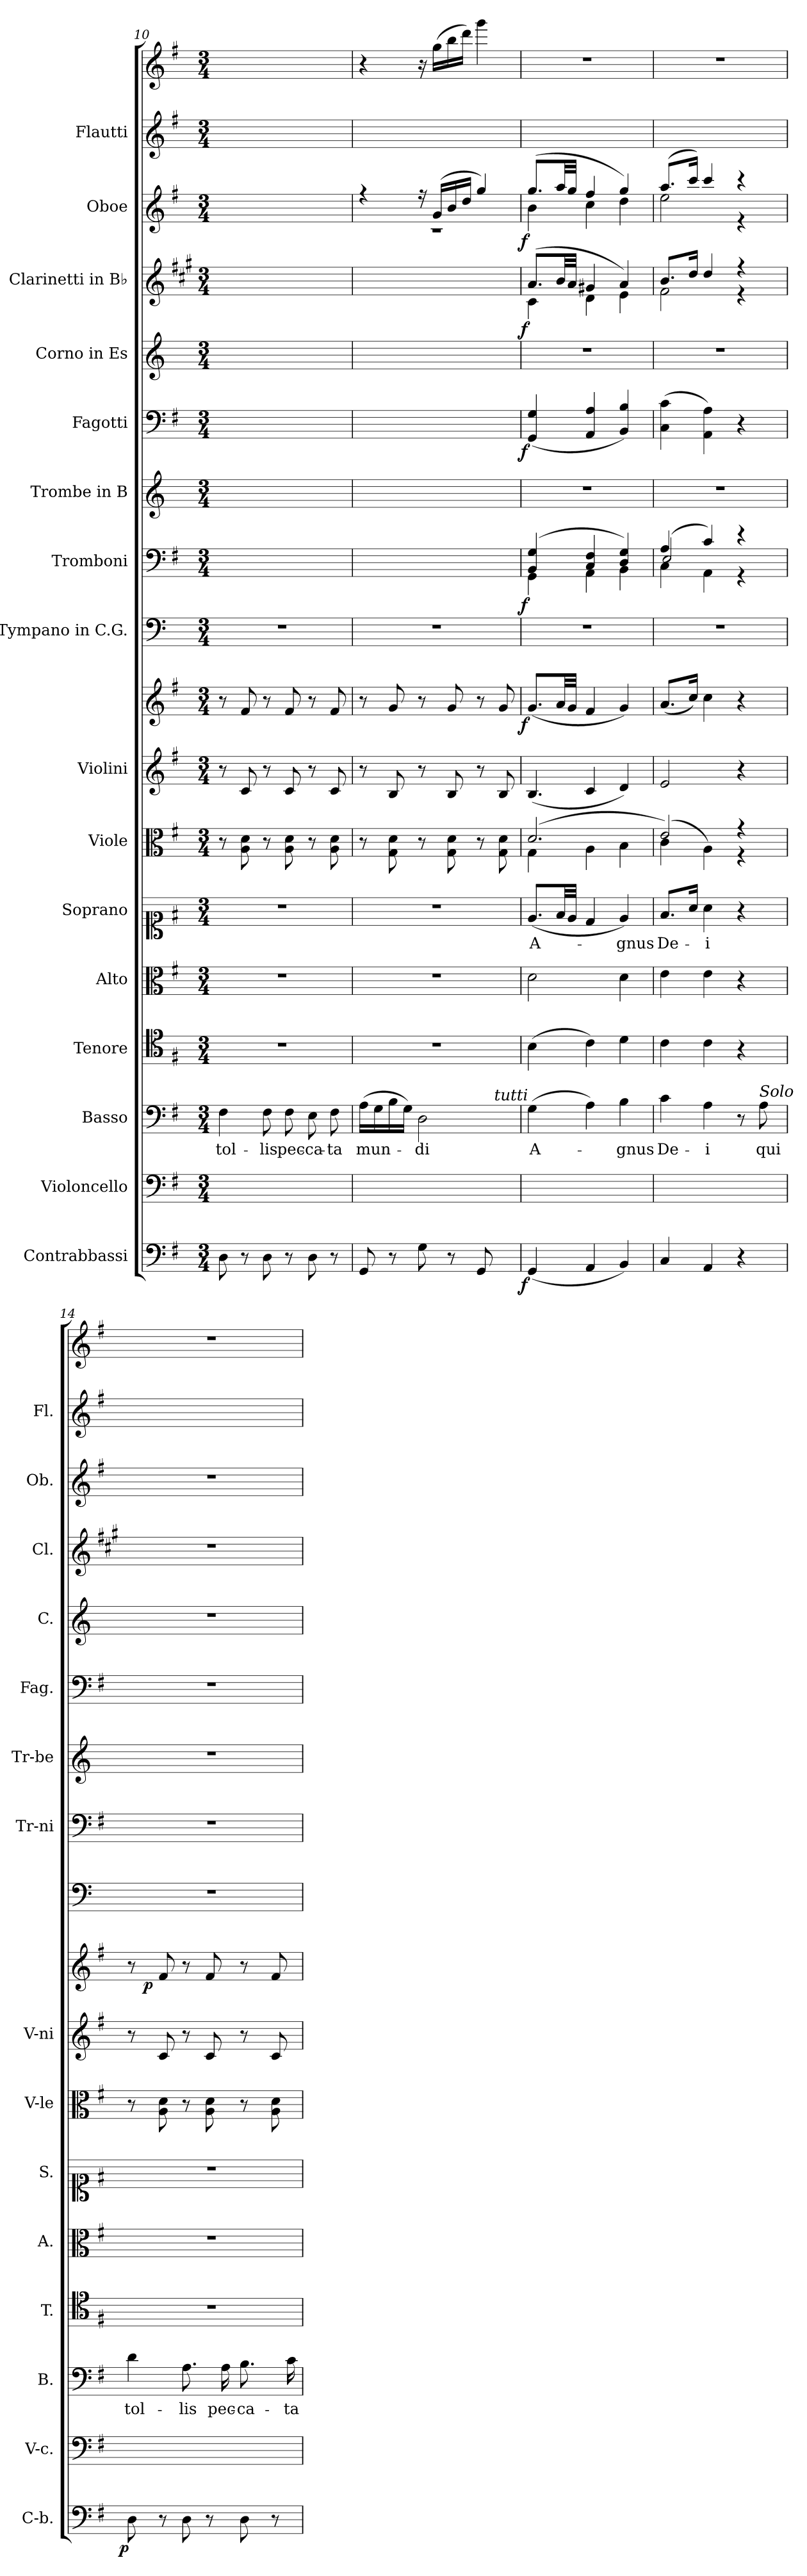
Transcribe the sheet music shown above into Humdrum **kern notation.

**kern	**dynam	**kern	**kern	**text	**kern	**kern	**kern	**text	**kern	**kern	**kern	**dynam	**kern	**kern	**dynam	**kern	**kern	**dynam	**kern	**kern	**dynam	**kern	**dynam	**kern	**kern
*part16	*part16	*part15	*part14	*part14	*part13	*part12	*part11	*part11	*part10	*part9	*part9	*part9	*part8	*part7	*part7	*part6	*part5	*part5	*part4	*part3	*part3	*part2	*part2	*part1	*part1
*staff18	*staff18	*staff17	*staff16	*staff16	*staff15	*staff14	*staff13	*staff13	*staff12	*staff11	*staff10	*staff10/11	*staff9	*staff8	*staff8	*staff7	*staff6	*staff6	*staff5	*staff4	*staff4	*staff3	*staff3	*staff2	*staff1
*I"Contrabbassi	*	*I"Violoncello	*I"Basso	*	*I"Tenore	*I"Alto	*I"Soprano	*	*I"Viole	*I"Violini	*	*	*I"Tympano in C.G.	*I"Tromboni	*	*I"Trombe in B	*I"Fagotti	*	*I"Corno in Es	*I"Clarinetti in B♭	*	*I"Oboe	*	*I"Flautti	*
*I'C-b.	*	*I'V-c.	*I'B.	*	*I'T.	*I'A.	*I'S.	*	*I'V-le	*I'V-ni	*	*	*	*I'Tr-ni	*	*I'Tr-be	*I'Fag.	*	*I'C.	*I'Cl.	*	*I'Ob.	*	*I'Fl.	*
*clefF4	*	*clefF4	*clefF4	*	*clefC4	*clefC3	*clefC1	*	*clefC3	*clefG2	*clefG2	*	*clefF4	*clefF4	*	*clefG2	*clefF4	*	*clefG2	*clefG2	*	*clefG2	*	*clefG2	*clefG2
*	*	*	*	*	*	*	*	*	*	*	*	*	*	*	*	*ITrd1c2	*	*	*ITrd5c9	*ITrd1c2	*	*	*	*	*
*k[f#]	*	*k[f#]	*k[f#]	*	*k[f#]	*k[f#]	*k[f#]	*	*k[f#]	*k[f#]	*k[f#]	*	*k[]	*k[f#]	*	*k[b-e-]	*k[f#]	*	*k[b-e-a-]	*k[f#]	*	*k[f#]	*	*k[f#]	*k[f#]
*M3/4	*	*M3/4	*M3/4	*	*M3/4	*M3/4	*M3/4	*	*M3/4	*M3/4	*M3/4	*	*M3/4	*M3/4	*	*M3/4	*M3/4	*	*M3/4	*M3/4	*	*M3/4	*	*M3/4	*M3/4
=10	=10	=10	=10	=10	=10	=10	=10	=10	=10	=10	=10	=10	=10	=10	=10	=10	=10	=10	=10	=10	=10	=10	=10	=10	=10
8D\	.	2.ryy	4F#\	tol-	2.r	2.r	2.r	.	8r	8r	8r	.	2.r	2.ryy	.	2.ryy	2.ryy	.	2.ryy	2.ryy	.	2.ryy	.	2.ryy	2.ryy
8r	.	.	.	.	.	.	.	.	8A\ 8d\	8c/	8f#/	.	.	.	.	.	.	.	.	.	.	.	.	.	.
8D\	.	.	8F#\	-lis	.	.	.	.	8r	8r	8r	.	.	.	.	.	.	.	.	.	.	.	.	.	.
8r	.	.	8F#\	pec-	.	.	.	.	8A\ 8d\	8c/	8f#/	.	.	.	.	.	.	.	.	.	.	.	.	.	.
8D\	.	.	8E\	-ca-	.	.	.	.	8r	8r	8r	.	.	.	.	.	.	.	.	.	.	.	.	.	.
8r	.	.	8F#\	-ta	.	.	.	.	8A\ 8d\	8c/	8f#/	.	.	.	.	.	.	.	.	.	.	.	.	.	.
=11	=11	=11	=11	=11	=11	=11	=11	=11	=11	=11	=11	=11	=11	=11	=11	=11	=11	=11	=11	=11	=11	=11	=11	=11	=11
*	*	*	*	*	*	*	*	*	*	*	*	*	*	*	*	*	*	*	*	*	*	*^	*	*	*
8GG/	.	2.ryy	(16A\LL	mun-	2.r	2.r	2.r	.	8r	8r	8r	.	2.r	2.ryy	.	2.ryy	2.ryy	.	2.ryy	2.ryy	.	4r	2.rc	.	2.ryy	4r
.	.	.	16G\	.	.	.	.	.	.	.	.	.	.	.	.	.	.	.	.	.	.	.	.	.	.	.
8r	.	.	16B\	.	.	.	.	.	8G\ 8d\	8B/	8g/	.	.	.	.	.	.	.	.	.	.	.	.	.	.	.
.	.	.	16G\JJ)	.	.	.	.	.	.	.	.	.	.	.	.	.	.	.	.	.	.	.	.	.	.	.
8G\	.	.	2D\	-di	.	.	.	.	8r	8r	8r	.	.	.	.	.	.	.	.	.	.	16r	.	.	.	16r
.	.	.	.	.	.	.	.	.	.	.	.	.	.	.	.	.	.	.	.	.	.	(16g/LL	.	.	.	(16gg\LL
8r	.	.	.	.	.	.	.	.	8G\ 8d\	8B/	8g/	.	.	.	.	.	.	.	.	.	.	16b/	.	.	.	16bb\
.	.	.	.	.	.	.	.	.	.	.	.	.	.	.	.	.	.	.	.	.	.	16dd/JJ	.	.	.	16ddd\JJ)
8GG/	.	.	.	.	.	.	.	.	8r	8r	8r	.	.	.	.	.	.	.	.	.	.	4gg/)	.	.	.	4ggg\
8ryy	.	.	.	.	.	.	.	.	8G\ 8d\	8B/	8g/	.	.	.	.	.	.	.	.	.	.	.	.	.	.	.
=12	=12	=12	=12	=12	=12	=12	=12	=12	=12	=12	=12	=12	=12	=12	=12	=12	=12	=12	=12	=12	=12	=12	=12	=12	=12	=12
*	*	*	*	*	*	*	*	*	*^	*	*	*	*	*	*	*	*	*	*	*	*	*	*	*	*	*
!	!	!	!LO:TX:a:i:rj:t=tutti	!	!	!	!	!	!	!	!	!	!	!	!	!	!	!	!	!	!	!	!	!	!	!	!
!	!LO:DY:rj	!	!	!	!	!	!	!	!	!	!LO:N:vis=4.	!	!LO:DY:b:rj	!	!	!LO:DY:rj	!	!	!LO:DY:rj	!	!	!LO:DY:rj	!	!	!LO:DY:rj	!	!
*	*	*	*	*	*	*	*	*	*	*	*	*	*	*	*^	*	*	*	*	*	*^	*	*	*	*	*	*
(4GG/	f	2.ryy	(4G\	A-	(4B\	2d\	(8.e/L	A-	(2.d/	4G\	(4B/	(8.g/L	f	2.r	(4BB/ 4G/	4GG\	f	2.r	(>4GG/ 4G/	f	2.r	(8.g/L	4B\	f	(8.gg/L	4b\	f	2.ryy	2.r
.	.	.	.	.	.	.	32f#/LL	.	.	.	.	32a/LL	.	.	.	.	.	.	.	.	.	32a/LL	.	.	32aa/LL	.	.	.	.
.	.	.	.	.	.	.	32e/JJJ	.	.	.	.	32g/JJJ	.	.	.	.	.	.	.	.	.	32g/JJJ	.	.	32gg/JJJ	.	.	.	.
4AA/	.	.	4A\)	.	4c\)	.	4d/	.	.	4A\	4c/	4f#/	.	.	4C/ 4F#/	4AA\	.	.	4AA/ 4A/	.	.	4f#X/	4c\	.	4ff#/	4cc\	.	.	.
4BB/)	.	.	4B\	-gnus	4d\	4d\	4e/)	-gnus	.	4B\	4d/)	4g/)	.	.	4D/ 4G/)	4BB\	.	.	4BB/ 4B/)	.	.	4g/)	4d\	.	4gg/)	4dd\	.	.	.
=13	=13	=13	=13	=13	=13	=13	=13	=13	=13	=13	=13	=13	=13	=13	=13	=13	=13	=13	=13	=13	=13	=13	=13	=13	=13	=13	=13	=13	=13
*	*	*	*	*	*	*	*	*	*	*	*	*	*	*	*	*^	*	*	*	*	*	*	*	*	*	*	*	*	*
4C/	.	2.ryy	4c\	De-	4c\	4e\	8.f#/L	De-	(2e/)	4c\	2e/	(8.a/L	.	2.r	(4A/	2E/	4C\	.	2.r	(4C\ 4c\	.	2.r	8.a/L	2e\	.	(8.aa/L	2ee\	.	2.ryy	2.r
.	.	.	.	.	.	.	16a/Jk	.	.	.	.	16cc/Jk)	.	.	.	.	.	.	.	.	.	.	16cc/Jk	.	.	16ccc/Jk)	.	.	.	.
4AA/	.	.	4A\	-i	4c\	4e\	4a\	-i	.	4A\)	.	4cc\	.	.	4c/)	.	4AA\	.	.	4AA\ 4A\)	.	.	4cc/	.	.	4ccc/	.	.	.	.
4r	.	.	8r	.	4r	4r	4r	.	4r	4r	4r	4r	.	.	4r	4r	4ryy	.	.	4r	.	.	4r	4r	.	4r	4r	.	.	.
!	!	!	!LO:TX:a:i:t=Solo	!	!	!	!	!	!	!	!	!	!	!	!	!	!	!	!	!	!	!	!	!	!	!	!	!	!	!
.	.	.	8A\	qui	.	.	.	.	.	.	.	.	.	.	.	.	.	.	.	.	.	.	.	.	.	.	.	.	.	.
*	*	*	*	*	*	*	*	*	*	*	*	*	*	*	*	*	*	*	*	*	*	*	*v	*v	*	*	*	*	*	*
*	*	*	*	*	*	*	*	*	*v	*v	*	*	*	*	*v	*v	*v	*	*	*	*	*	*	*	*v	*v	*	*	*
=14	=14	=14	=14	=14	=14	=14	=14	=14	=14	=14	=14	=14	=14	=14	=14	=14	=14	=14	=14	=14	=14	=14	=14	=14	=14
!	!LO:DY:rj	!	!	!	!	!	!	!	!	!	!	!	!	!	!	!	!	!	!	!	!	!	!	!	!
*	*	*	*	*	*	*	*	*	*	*	*^	*	*	*	*	*	*	*	*	*	*	*	*	*	*
8D\	p	2.ryy	4d\	tol-	2.r	2.r	2.r	.	8r	8r	8r	16ryy	.	2.r	2.r	.	2.r	2.r	.	2.r	2.r	.	2.r	.	2.ryy	2.r
!	!	!	!	!	!	!	!	!	!	!	!	!	!LO:DY:b	!	!	!	!	!	!	!	!	!	!	!	!	!
.	.	.	.	.	.	.	.	.	.	.	.	2ryy	p	.	.	.	.	.	.	.	.	.	.	.	.	.
8r	.	.	.	.	.	.	.	.	8A\ 8d\	8c/	8f#/	.	.	.	.	.	.	.	.	.	.	.	.	.	.	.
8D\	.	.	8.A\	-lis	.	.	.	.	8r	8r	8r	.	.	.	.	.	.	.	.	.	.	.	.	.	.	.
8r	.	.	.	.	.	.	.	.	8A\ 8d\	8c/	8f#/	.	.	.	.	.	.	.	.	.	.	.	.	.	.	.
.	.	.	16A\	pec-	.	.	.	.	.	.	.	.	.	.	.	.	.	.	.	.	.	.	.	.	.	.
8D\	.	.	8.B\	-ca-	.	.	.	.	8r	8r	8r	.	.	.	.	.	.	.	.	.	.	.	.	.	.	.
.	.	.	.	.	.	.	.	.	.	.	.	8.ryy	.	.	.	.	.	.	.	.	.	.	.	.	.	.
8r	.	.	.	.	.	.	.	.	8A\ 8d\	8c/	8f#/	.	.	.	.	.	.	.	.	.	.	.	.	.	.	.
.	.	.	16c\	-ta	.	.	.	.	.	.	.	.	.	.	.	.	.	.	.	.	.	.	.	.	.	.
*	*	*	*	*	*	*	*	*	*	*	*v	*v	*	*	*	*	*	*	*	*	*	*	*	*	*	*
=	=	=	=	=	=	=	=	=	=	=	=	=	=	=	=	=	=	=	=	=	=	=	=	=	=
*-	*-	*-	*-	*-	*-	*-	*-	*-	*-	*-	*-	*-	*-	*-	*-	*-	*-	*-	*-	*-	*-	*-	*-	*-	*-
